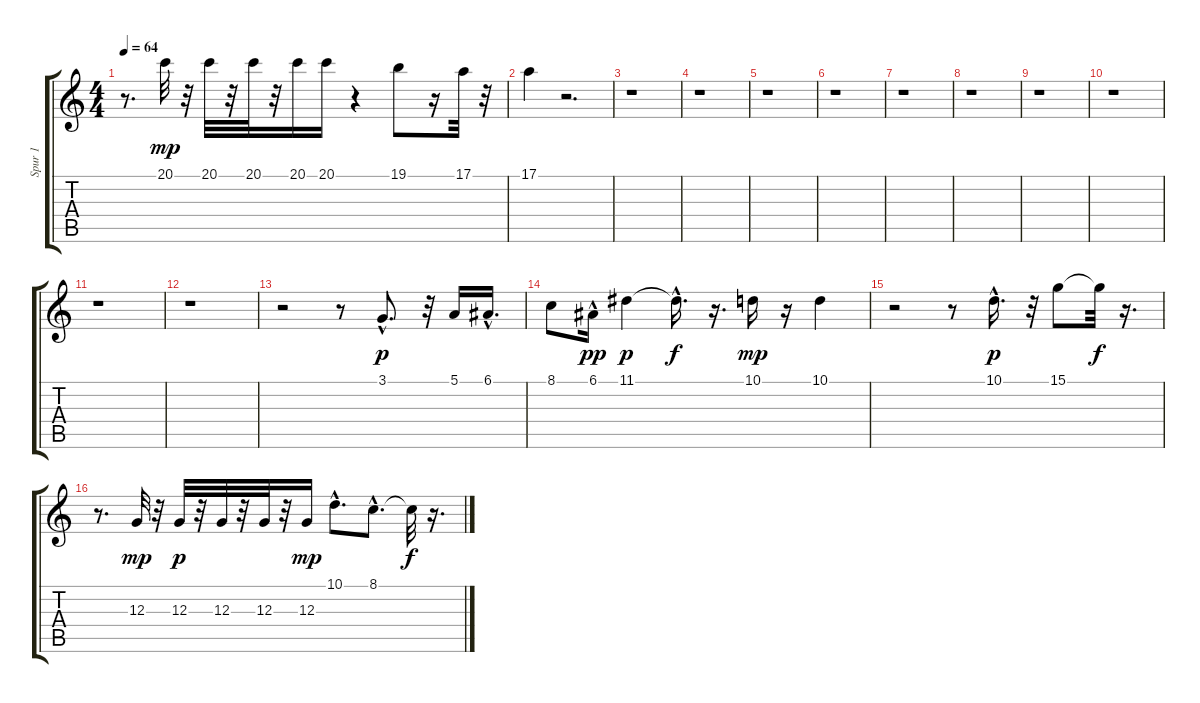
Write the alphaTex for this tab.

\track ("Spur 1" "Spur 1") {instrument flute}
\staff {score tabs}
\tuning (E4 B3 G3 D3 A2 E2) {hide}
\ts (4 4)
\tempo 64
\clef g2
\ks c
r.8{d dy f} 20.1.32{dy mp} r.32 20.1.32 r.32 20.1.32 r.32 20.1.16 20.1.16 r.4 19.1.8 r.16 17.1.32 r.32 |
17.1.4 r.2{d} |
r.1 |
r.1 |
r.1 |
r.1 |
r.1 |
r.1 |
r.1 |
r.1 |
r.1 |
r.1 |
r.2 r.8 3.1{hac}.8{d dy p} r.32 5.1.16 6.1{hac}.16{d} |
8.1.8 6.1{hac}.16{dy pp} 11.1.4{dy p} 11.1{hac t}.16{d dy f} r.16{d} 10.1.16{dy mp} r.16 10.1.4 |
r.2 r.8 10.1{hac}.16{d dy p} r.32 15.1.8 15.1{t}.32{dy f} r.16{d} |
r.8{d} 12.3.32{dy mp} r.32 12.3.32{dy p} r.32 12.3.32 r.32 12.3.32 r.32 12.3.16{dy mp} 10.1{hac}.8{d} 8.1{hac}.8{d} 8.1{t}.32{dy f} r.16{d}
